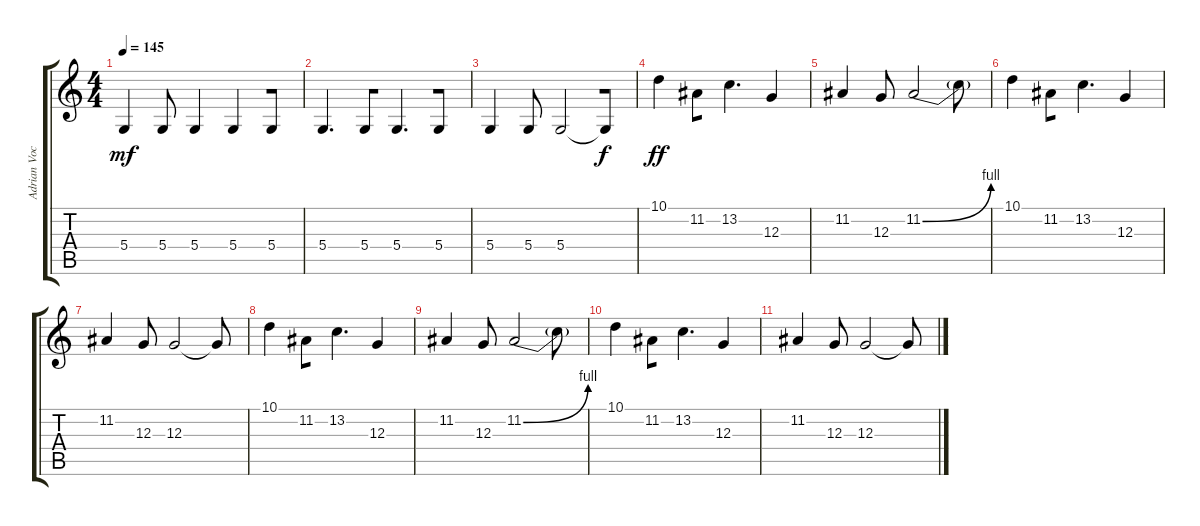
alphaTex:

\track ("Adrian Vocal" "Adrian Voc") {instrument trumpet}
\staff {score tabs}
\tuning (E4 B3 G3 D3 A2 E2) {hide}
\ts (4 4)
\tempo 145
\clef g2
\ks c
5.4.4{dy mf} 5.4.8 5.4.4{beam merge} 5.4.4{beam merge} 5.4.8 |
5.4.4{d} 5.4.8{beam merge} 5.4.4{d beam merge} 5.4.8 |
5.4.4 5.4.8 5.4.2{beam merge} 5.4{t}.8{dy f} |
10.1.4{dy ff} 11.2.8{beam merge} 13.2.4{d} 12.3.4 |
11.2.4 12.3.8 11.2{be (bend 0 0 60 4)}.2 11.2{t}.8 |
10.1.4 11.2.8{beam merge} 13.2.4{d} 12.3.4 |
11.2.4 12.3.8 12.3.2 12.3{t}.8 |
10.1.4 11.2.8{beam merge} 13.2.4{d} 12.3.4 |
11.2.4 12.3.8 11.2{be (bend 0 0 60 4)}.2 11.2{t}.8 |
10.1.4 11.2.8{beam merge} 13.2.4{d} 12.3.4 |
11.2.4 12.3.8 12.3.2 12.3{t}.8
